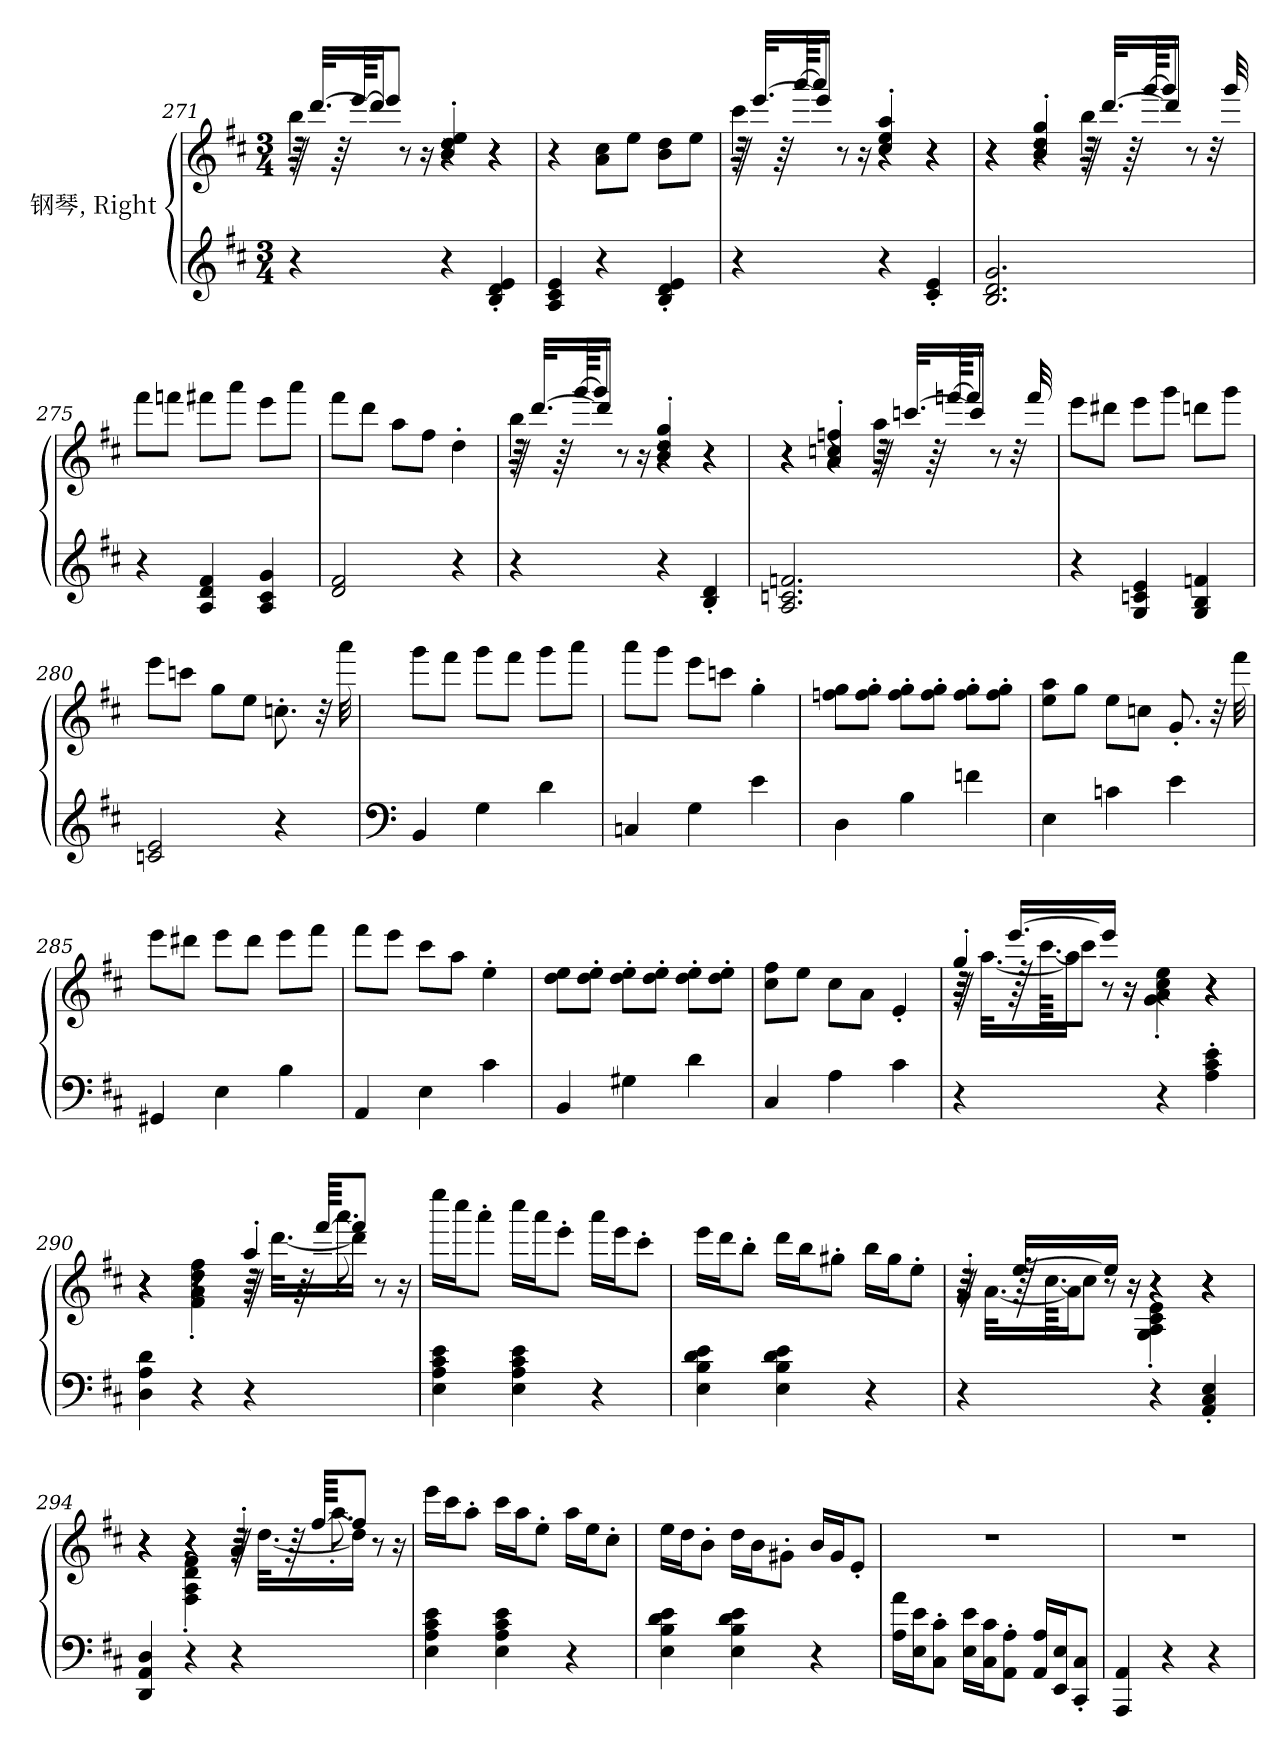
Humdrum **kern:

**kern	**kern
*part1	*part1
*staff2	*staff1
*I"钢琴, Right	*
!!LO:LB:g=z
*clefG2	*clefG2
*k[f#c#]	*k[f#c#]
*M3/4	*M3/4
=271	=271
*	*^
*	*	*^
4r	64r	4bb'\	32r
.	[32.ddd/KLL	.	.
*	*MM234	*	*
.	.	.	64r
.	.	.	[64eee/KKKL
.	16ddd/JJ]	.	8eee/J]
.	8r	.	.
.	.	.	16r
4r	4r	4r	4b/' 4dd/' 4ee/'
4B/' 4d/' 4e/'	4r	4r	4r
*	*v	*v	*v
=272	=272
4A/ 4c#/ 4e/	4r
4r	8a\ 8cc#\L
.	8ee\J
4B/' 4d/' 4e/'	8b\ 8dd\L
.	8ee\J
=273	=273
*	*^
*	*	*^
4r	64r	4ccc#'\	32r
.	[32.eee/KLL	.	.
.	.	.	64r
.	.	.	[64aaa/KKKL
.	16eee/JJ]	.	8aaa/J]
.	8r	.	.
.	.	.	16r
4r	4r	4r	4cc#/' 4ee/' 4aa/'
4c#/' 4e/'	4r	4r	4r
=274	=274	=274	=274
2.B/ 2.d/ 2.g/	4r	4r	4r
.	4r	4r	4b/' 4dd/' 4gg/'
.	64r	4bb'\	32r
.	[32.ddd/KLL	.	.
.	.	.	64r
.	.	.	[64ggg/KKKL
.	16ddd/JJ]	.	8ggg/J]
.	8r	.	.
.	.	.	32r
.	.	.	32ggg/
*	*v	*v	*v
!!LO:LB:g=z
=275	=275
4r	8fff#\L
.	8fffn\J
4A/ 4d/ 4f#/	8fff#X\L
.	8aaa\J
4A/ 4c#/ 4g/	8eee\L
.	8aaa\J
=276	=276
2d/ 2f#/	8fff#\L
.	8ddd\J
.	8aa\L
.	8ff#\J
4r	4dd'\
=277	=277
*	*^
*	*	*^
4r	64r	4bb'\	32r
.	[32.ddd/KLL	.	.
.	.	.	64r
.	.	.	[64ggg/KKKL
.	16ddd/JJ]	.	8ggg/J]
.	8r	.	.
.	.	.	16r
4r	4r	4r	4b/' 4dd/' 4gg/'
4B/' 4d/'	4r	4r	4r
=278	=278	=278	=278
2.A/ 2.cn/ 2.fn/	4r	4r	4r
.	4r	4r	4a/' 4ccn/' 4ffn/'
.	64r	4aa'\	32r
.	[32.cccn/KLL	.	.
.	.	.	64r
.	.	.	[64fffn/KKKL
.	16ccc/JJ]	.	8fff/J]
.	8r	.	.
.	.	.	32r
.	.	.	32fff/
*	*v	*v	*v
!!LO:LB:g=z
=279	=279
4r	8eee\L
.	8ddd#X\J
4G/ 4cn/ 4e/	8eee\L
.	8ggg\J
4G/ 4B/ 4fn/	8dddn\L
.	8ggg\J
=280	=280
2cn/ 2e/	8eee\L
.	8cccn\J
.	8gg\L
.	8ee\J
4r	8.ccn'\
.	32r
.	32aaa\
=281	=281
*clefF4	*
4BB/	8ggg\L
.	8fff#\J
4G\	8ggg\L
.	8fff#\J
4d\	8ggg\L
.	8aaa\J
=282	=282
4Cn/	8aaa\L
.	8ggg\J
4G\	8eee\L
.	8cccn\J
4e\	4gg'\
!!LO:LB:g=z
=283	=283
*	*MM192
4D\	8ffn\ 8gg\L
.	8ff\' 8gg\'J
4B\	8ff\' 8gg\'L
.	8ff\' 8gg\'J
4fn\	8ff\' 8gg\'L
.	8ff\' 8gg\'J
=284	=284
4E\	8ee\ 8aa\L
.	8gg\J
4cn\	8ee\L
.	8ccn\J
4e\	8.g'/
.	32r
.	32fff#\
=285	=285
4GG#X/	8eee\L
.	8ddd#X\J
4E\	8eee\L
.	8ddd#\J
4B\	8eee\L
.	8fff#\J
=286	=286
4AA/	8fff#\L
.	8eee\J
4E\	8ccc#\L
.	8aa\J
4c#\	4ee'\
!!LO:PB:g=z
=287	=287
*	*MM187
4BB/	8dd\ 8ee\L
.	8dd\' 8ee\'J
4G#X\	8dd\' 8ee\'L
.	8dd\' 8ee\'J
4d\	8dd\' 8ee\'L
.	8dd\' 8ee\'J
=288	=288
4C#/	8cc#\ 8ff#\L
*	*MM222
.	8ee\J
*	*MM214
4A\	8cc#\L
*	*MM201
.	8a\J
*	*MM193
4c#\	4e'/
=289	=289
*	*^
*	*	*^
*	*	*	*^
4r	32r	64r	4gg'/	32r
.	.	[32.aa\KLL	.	.
*	*MM232	*	*	*
.	[16.eee/LL	.	.	128r
.	.	.	.	[64.ccc#\KKKL
.	.	16aa\JJ]	.	8ccc#\J]
.	16eee/JJ]	8r	.	.
.	16r	.	.	16r
4r	4r	4r	4r	4g\' 4a\' 4cc#\' 4ee\'
4A\' 4c#\' 4e\'	4r	4r	4r	4r
=290	=290	=290	=290	=290
4D\ 4A\ 4d\	4r	4r	4r	4r
*	*MM228	*	*	*
4r	4r	4r	4r	4f#\' 4a\' 4dd\' 4ff#\'
4r	32r	64r	4aa'/	16r
.	.	[32.ddd\KLL	.	.
.	64r	.	.	.
.	[64fff#/KKKL	.	.	.
*	*MM211	*	*	*
.	8fff#/J]	16ddd\JJ]	.	8.aaa'\
.	.	8r	.	.
.	16r	.	.	.
*	*v	*v	*v	*v
!!LO:LB:g=z
=291	=291
*	*MM234
4E\ 4A\ 4c#\ 4e\	16eeee\LL
.	16cccc#\J
.	8aaa'\J
*	*MM227
4E\ 4A\ 4c#\ 4e\	16cccc#\LL
.	16aaa\J
.	8eee'\J
*	*MM223
4r	16aaa\LL
.	16eee\J
.	8ccc#'\J
=292	=292
*	*MM215
4E\ 4B\ 4d\ 4e\	16eee\LL
.	16ddd\J
.	8bb'\J
*	*MM197
4E\ 4B\ 4d\ 4e\	16ddd\LL
*	*MM195
.	16bb\J
*	*MM189
.	8gg#X'\J
*	*MM176
4r	16bb\LL
*	*MM165
.	16gg#\J
.	8ee'\J
=293	=293
*	*^
*	*	*^
*	*	*	*^
4r	32r	64r	4g'/	32r
.	.	[32.a\KLL	.	.
.	[16.ee/LL	.	.	128r
.	.	.	.	[64.cc#\KKKL
.	.	16a\JJ]	.	8cc#\J]
.	16ee/JJ]	8r	.	.
.	16r	.	.	16r
4r	4r	4r	4r	4G\' 4A\' 4c#\' 4e\'
4AA/' 4C#/' 4E/'	4r	4r	4r	4r
!!LO:LB:g=z	!!	!!	!!
=294	=294	=294	=294	=294
4DD/ 4AA/ 4D/	4r	4r	4r	4r
4r	4r	4r	4r	4F#\' 4A\' 4d\' 4f#\'
4r	32r	64r	4a'/	16r
.	.	[32.dd\KLL	.	.
.	64r	.	.	.
.	[64ff#/KKKL	.	.	.
.	8ff#/J]	16dd\JJ]	.	8.aa'\
*	*MM235	*	*	*
.	.	8r	.	.
.	16r	.	.	.
*	*v	*v	*v	*v
=295	=295
*	*MM204
4E\ 4A\ 4c#\ 4e\	16eee\LL
.	16ccc#\J
.	8aa'\J
*	*MM211
4E\ 4A\ 4c#\ 4e\	16ccc#\LL
.	16aa\J
.	8ee'\J
4r	16aa\LL
.	16ee\J
.	8cc#'\J
=296	=296
4E\ 4B\ 4d\ 4e\	16ee\LL
.	16dd\J
.	8b'\J
4E\ 4B\ 4d\ 4e\	16dd\LL
.	16b\J
.	8g#X'\J
4r	16b/LL
*	*MM215
.	16g#/J
.	8e'/J
=297	=297
16A\ 16a\LL	2.r
16E\ 16e\J	.
8C#\' 8c#\'J	.
16E\ 16e\LL	.
16C#\ 16c#\J	.
8AA\' 8A\'J	.
16AA/ 16A/LL	.
16EE/ 16E/J	.
8CC#/' 8C#/'J	.
!!LO:LB:g=z
=298	=298
*	*MM154
4AAA/ 4AA/	2.r
4r	.
4r	.
=	=
*-	*-
